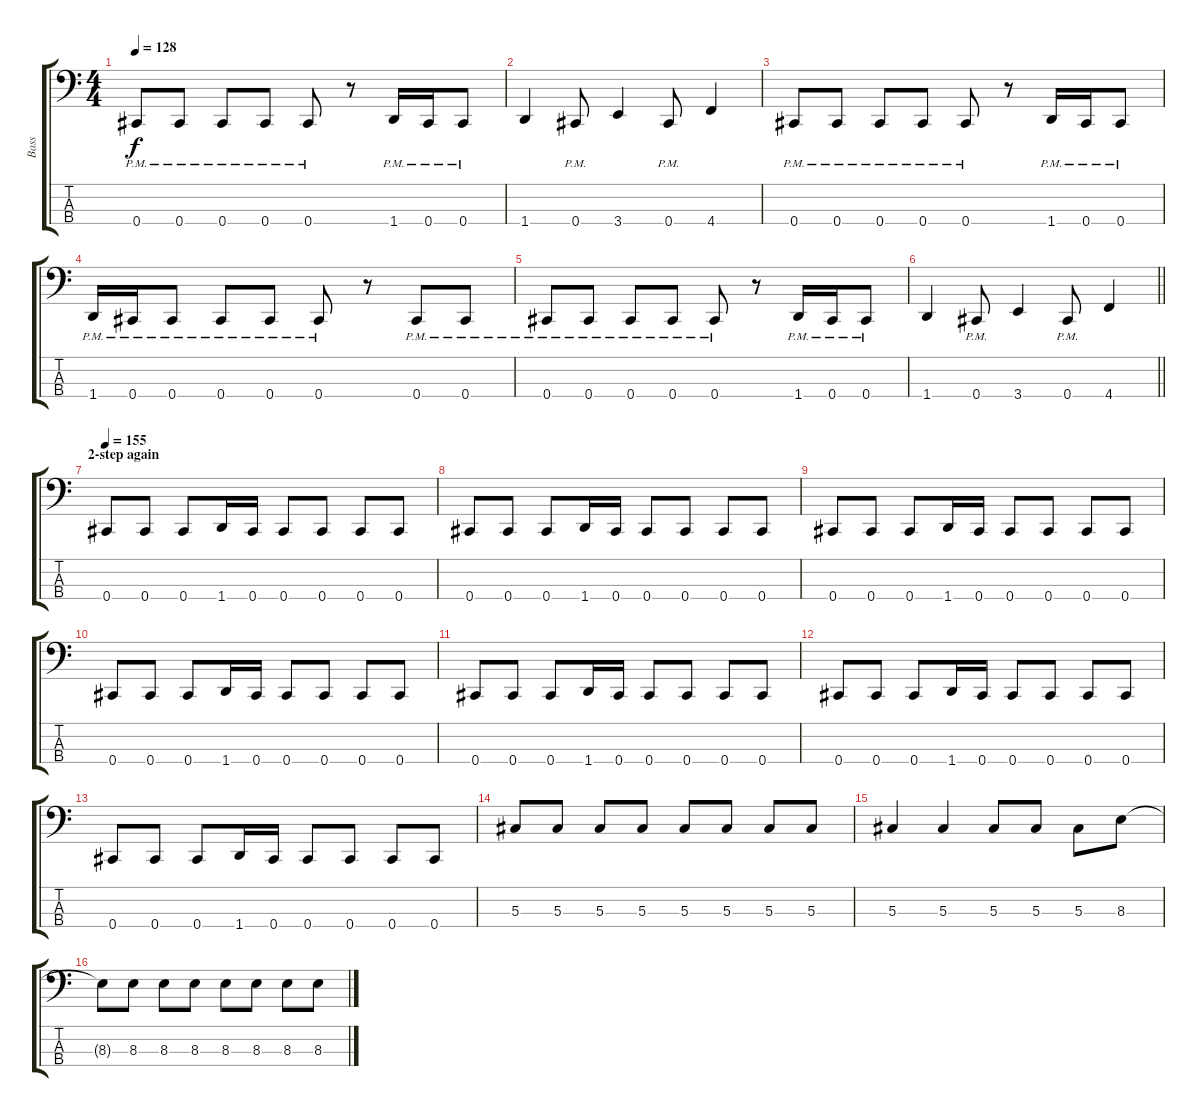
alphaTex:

\track ("Bass" "Bass") {instrument electricbasspick}
\staff {score tabs}
\tuning (Gb2 Db2 Ab1 Db1) {hide}
\ts (4 4)
\tempo 128
\clef f4
\ks c
0.4{pm}.8{dy f} 0.4{pm}.8 0.4{pm}.8 0.4{pm}.8 0.4{pm}.8 r.8 1.4{pm}.16 0.4{pm}.16 0.4{pm}.8 |
1.4.4 0.4{pm}.8 3.4.4 0.4{pm}.8 4.4.4 |
0.4{pm}.8 0.4{pm}.8 0.4{pm}.8 0.4{pm}.8 0.4{pm}.8 r.8 1.4{pm}.16 0.4{pm}.16 0.4{pm}.8 |
1.4{pm}.16 0.4{pm}.16 0.4{pm}.8 0.4{pm}.8 0.4{pm}.8 0.4{pm}.8 r.8 0.4{pm}.8 0.4{pm}.8 |
0.4{pm}.8 0.4{pm}.8 0.4{pm}.8 0.4{pm}.8 0.4{pm}.8 r.8 1.4{pm}.16 0.4{pm}.16 0.4{pm}.8 |
\barLineRight lightlight
1.4.4 0.4{pm}.8 3.4.4 0.4{pm}.8 4.4.4 |
\section ("" "2-step again")
\tempo 155
0.4.8 0.4.8 0.4.8 1.4.16 0.4.16 0.4.8 0.4.8 0.4.8 0.4.8 |
0.4.8 0.4.8 0.4.8 1.4.16 0.4.16 0.4.8 0.4.8 0.4.8 0.4.8 |
0.4.8 0.4.8 0.4.8 1.4.16 0.4.16 0.4.8 0.4.8 0.4.8 0.4.8 |
0.4.8 0.4.8 0.4.8 1.4.16 0.4.16 0.4.8 0.4.8 0.4.8 0.4.8 |
0.4.8 0.4.8 0.4.8 1.4.16 0.4.16 0.4.8 0.4.8 0.4.8 0.4.8 |
0.4.8 0.4.8 0.4.8 1.4.16 0.4.16 0.4.8 0.4.8 0.4.8 0.4.8 |
0.4.8 0.4.8 0.4.8 1.4.16 0.4.16 0.4.8 0.4.8 0.4.8 0.4.8 |
5.3.8 5.3.8 5.3.8 5.3.8 5.3.8 5.3.8 5.3.8 5.3.8 |
5.3.4 5.3.4 5.3.8 5.3.8 5.3.8 8.3.8 |
8.3{t}.8 8.3.8 8.3.8 8.3.8 8.3.8 8.3.8 8.3.8 8.3.8
